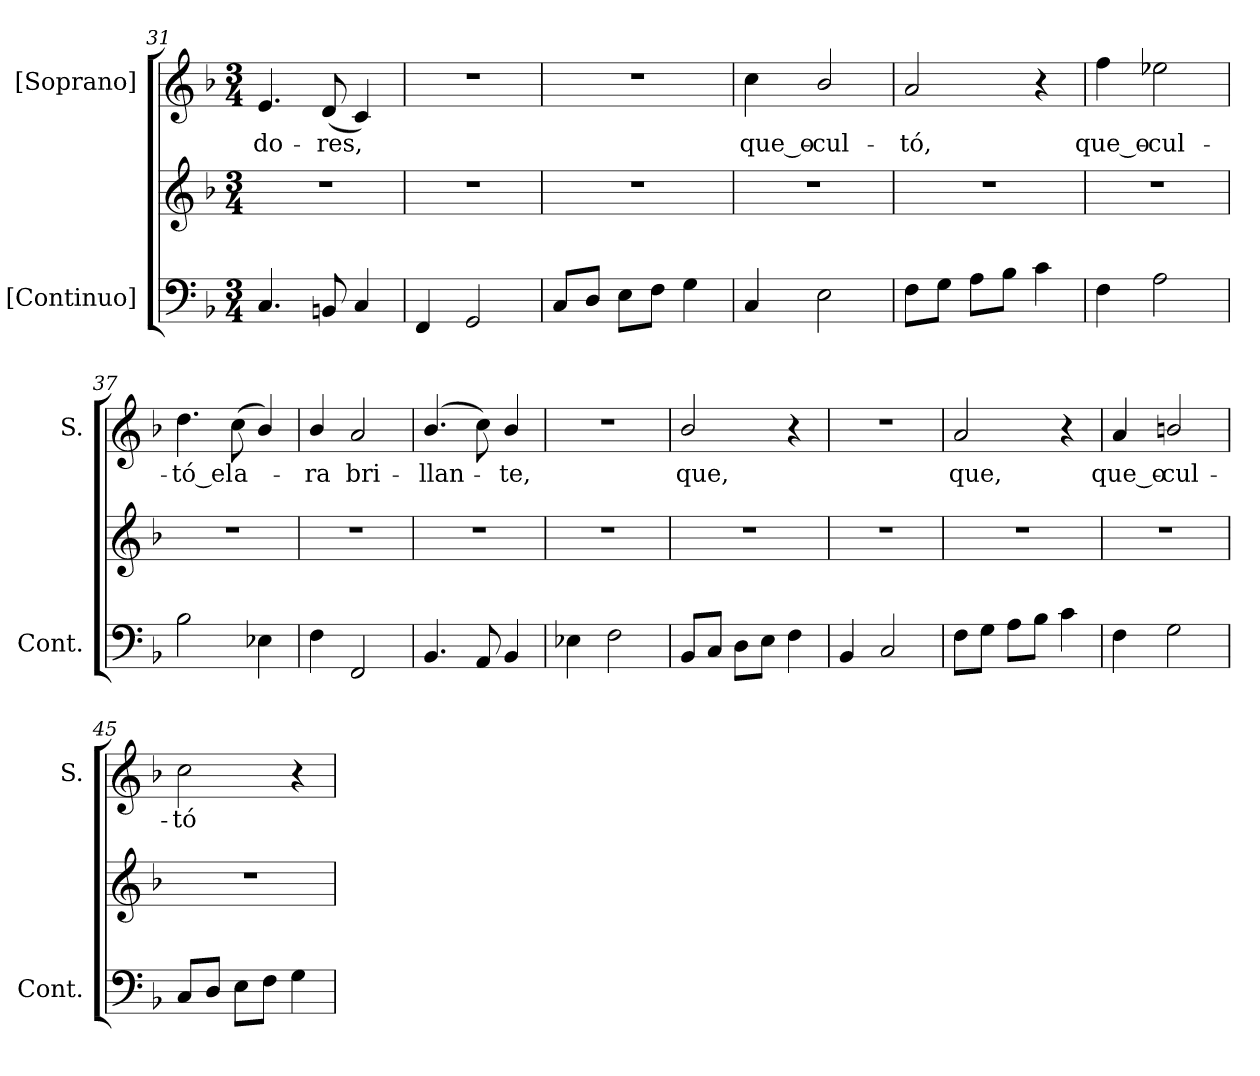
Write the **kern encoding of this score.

**kern	**kern	**kern	**text
*part2	*part2	*part1	*part1
*staff3	*staff2	*staff1	*staff1
*I"[Continuo]	*	*I"[Soprano]	*
*I'Cont.	*	*I'S.	*
*clefF4	*clefG2	*clefG2	*
*k[b-]	*k[b-]	*k[b-]	*
*F:	*F:	*F:	*
*M3/4	*M3/4	*M3/4	*
=31	=31	=31	=31
!	!LO:N:vis=1	!	!
!	!	!	!LO:LY:b:color=#000000
4.Ci/	2.r	4.ei/	-do-
!	!	!	!LO:LY:b:color=#000000
8BBni/	.	(8di/	-res,
4Ci/	.	4ci/)	.
=32	=32	=32	=32
!	!LO:N:vis=1	!LO:N:vis=1	!
4FFi/	2.r	2.r	.
2GGi/	.	.	.
=33	=33	=33	=33
!	!LO:N:vis=1	!LO:N:vis=1	!
8Ci/L	2.r	2.r	.
8Di/J	.	.	.
8Ei\L	.	.	.
8Fi\J	.	.	.
4Gi\	.	.	.
=34	=34	=34	=34
!	!LO:N:vis=1	!	!
!	!	!	!LO:LY:b:color=#000000
4Ci/	2.r	4cci\	que_o-
!	!	!	!LO:LY:b:color=#000000
2Ei\	.	2b-i/	-cul-
!!LO:LB:g=z
=35	=35	=35	=35
!	!LO:N:vis=1	!	!
!	!	!	!LO:LY:b:color=#000000
8Fi\L	2.r	2ai/	-tó,
8Gi\J	.	.	.
8Ai\L	.	.	.
8B-i\J	.	.	.
4ci\	.	4r	.
=36	=36	=36	=36
!	!LO:N:vis=1	!	!
!	!	!	!LO:LY:b:color=#000000
4Fi\	2.r	4ffi\	que_o-
!	!	!	!LO:LY:b:color=#000000
2Ai\	.	2ee-Xi\	-cul-
=37	=37	=37	=37
!	!LO:N:vis=1	!	!
!	!	!	!LO:LY:b:color=#000000
2B-i\	2.r	4.ddi\	-tó_el
!	!	!	!LO:LY:b:color=#000000
.	.	(8cci\	a-
4E-Xi\	.	4b-i/)	.
=38	=38	=38	=38
!	!LO:N:vis=1	!	!
!	!	!	!LO:LY:b:color=#000000
4Fi\	2.r	4b-i/	-ra
!	!	!	!LO:LY:b:color=#000000
2FFi/	.	2ai/	bri-
=39	=39	=39	=39
!	!LO:N:vis=1	!	!
!	!	!	!LO:LY:b:color=#000000
4.BB-i/	2.r	(4.b-i/	-llan-
8AAi/	.	8cci\)	.
!	!	!	!LO:LY:b:color=#000000
4BB-i/	.	4b-i/	-te,
=40	=40	=40	=40
!	!LO:N:vis=1	!LO:N:vis=1	!
4E-Xi\	2.r	2.r	.
2Fi\	.	.	.
=41	=41	=41	=41
!	!LO:N:vis=1	!	!
!	!	!	!LO:LY:b:color=#000000
8BB-i/L	2.r	2b-i/	que,
8Ci/J	.	.	.
8Di\L	.	.	.
8Ei\J	.	.	.
4Fi\	.	4r	.
=42	=42	=42	=42
!	!LO:N:vis=1	!LO:N:vis=1	!
4BB-i/	2.r	2.r	.
2Ci/	.	.	.
!!LO:LB:g=z
=43	=43	=43	=43
!	!LO:N:vis=1	!	!
!	!	!	!LO:LY:b:color=#000000
8Fi\L	2.r	2ai/	que,
8Gi\J	.	.	.
8Ai\L	.	.	.
8B-i\J	.	.	.
4ci\	.	4r	.
=44	=44	=44	=44
!	!LO:N:vis=1	!	!
!	!	!	!LO:LY:b:color=#000000
4Fi\	2.r	4ai/	que_o-
!	!	!	!LO:LY:b:color=#000000
2Gi\	.	2bni/	-cul-
=45	=45	=45	=45
!	!LO:N:vis=1	!	!
!	!	!	!LO:LY:b:color=#000000
8Ci/L	2.r	2cci\	-tó
8Di/J	.	.	.
8Ei\L	.	.	.
8Fi\J	.	.	.
4Gi\	.	4r	.
=	=	=	=
*-	*-	*-	*-
